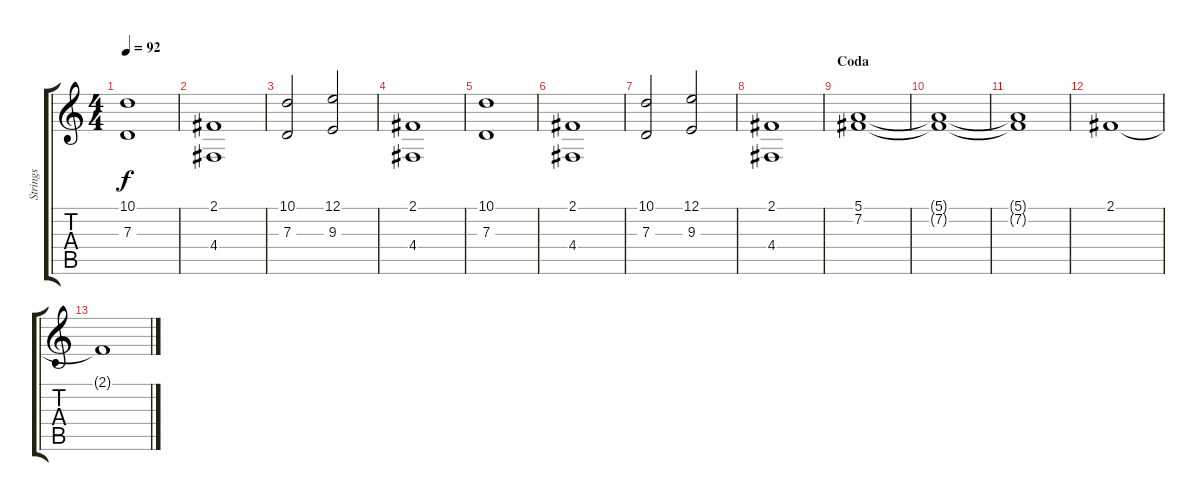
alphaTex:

\track ("Strings" "Strings") {instrument stringensemble1}
\staff {score tabs}
\tuning (E4 B3 G3 D3 A2 E2) {hide}
\ts (4 4)
\tempo 92
\clef g2
\ks c
(10.1 7.3).1{dy f} |
(2.1 4.4).1 |
(10.1 7.3).2 (12.1 9.3).2 |
(2.1 4.4).1 |
(10.1 7.3).1 |
(2.1 4.4).1 |
(10.1 7.3).2 (12.1 9.3).2 |
(2.1 4.4).1 |
\section ("" "Coda")
(5.1 7.2).1 |
(5.1{t} 7.2{t}).1 |
(5.1{t} 7.2{t}).1 |
2.1.1 |
2.1{t}.1
